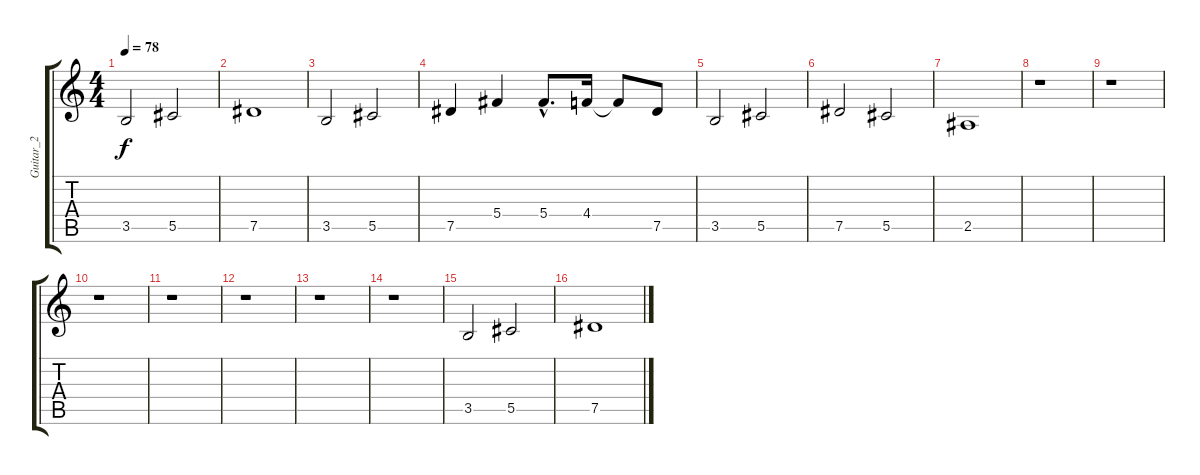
\track ("Guitar_2" "Guitar_2") {instrument distortionguitar}
\staff {score tabs}
\tuning (Eb4 Bb3 Gb3 Db3 Ab2 Eb2) {hide}
\ts (4 4)
\tempo 78
\clef g2
\ks c
3.5.2{dy f} 5.5.2 |
7.5.1 |
3.5.2 5.5.2 |
7.5.4 5.4.4 5.4{hac}.8{d} 4.4.16 4.4{t}.8 7.5.8 |
3.5.2 5.5.2 |
7.5.2 5.5.2 |
2.5.1 |
r.1 |
r.1 |
r.1 |
r.1 |
r.1 |
r.1 |
r.1 |
3.5.2 5.5.2 |
7.5.1
